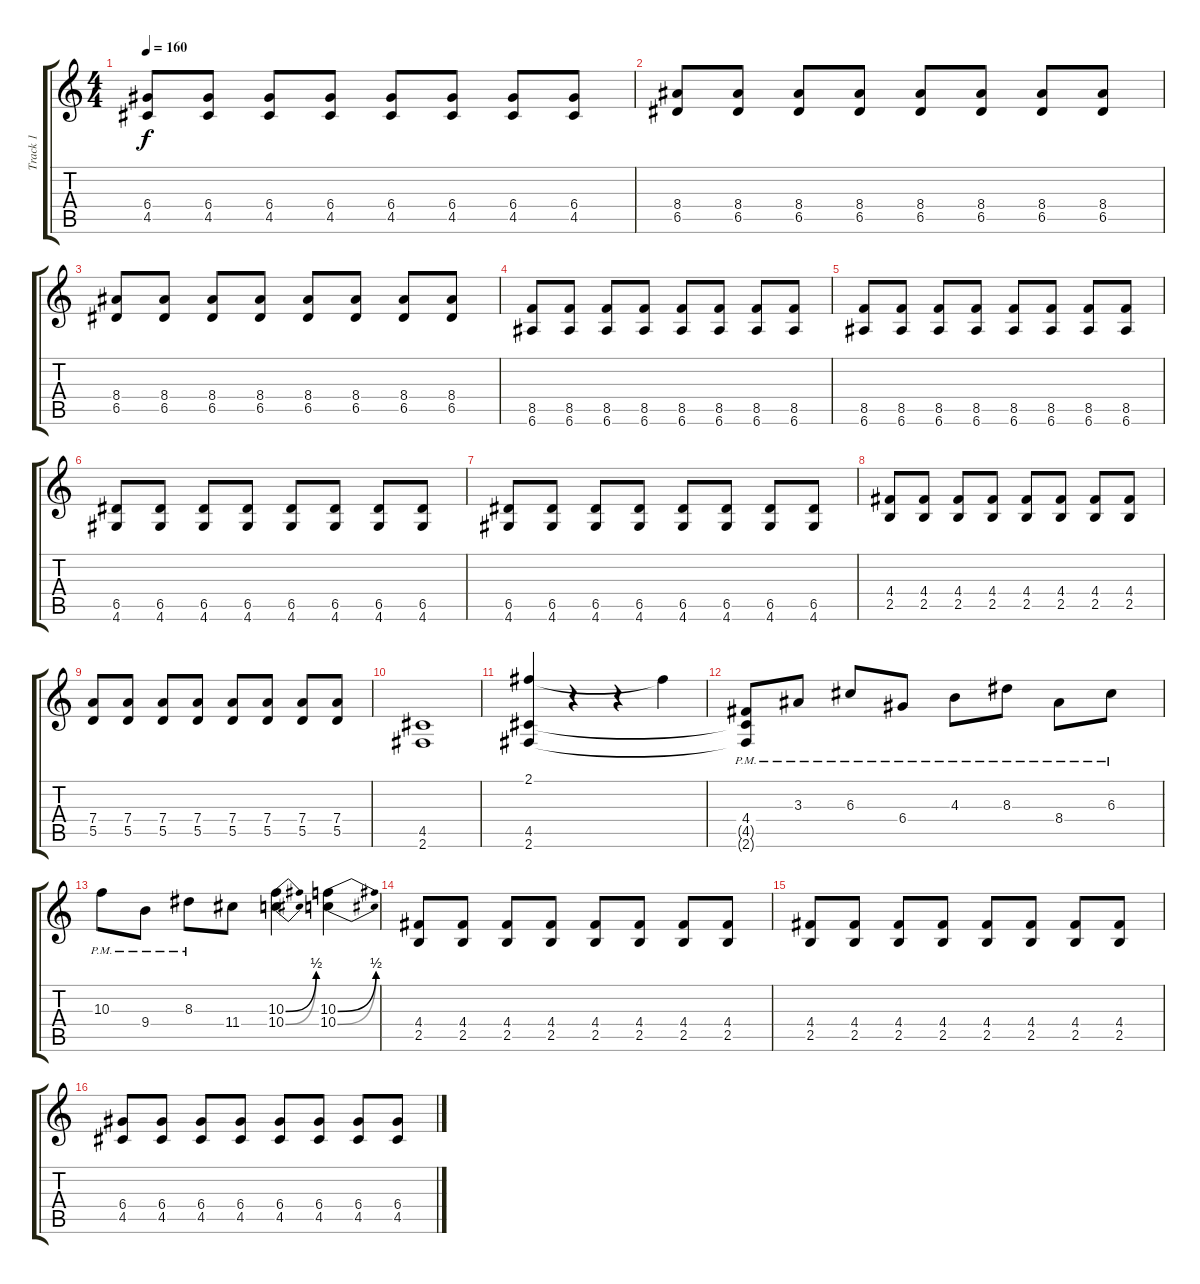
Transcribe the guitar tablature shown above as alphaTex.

\track ("Track 1" "Track 1") {instrument distortionguitar}
\staff {score tabs}
\tuning (E4 B3 G3 D3 A2 E2) {hide}
\ts (4 4)
\tempo 160
\clef g2
\ks c
(6.4 4.5).8{dy f} (6.4 4.5).8 (6.4 4.5).8 (6.4 4.5).8 (6.4 4.5).8 (6.4 4.5).8 (6.4 4.5).8 (6.4 4.5).8 |
(8.4 6.5).8 (8.4 6.5).8 (8.4 6.5).8 (8.4 6.5).8 (8.4 6.5).8 (8.4 6.5).8 (8.4 6.5).8 (8.4 6.5).8 |
(8.4 6.5).8 (8.4 6.5).8 (8.4 6.5).8 (8.4 6.5).8 (8.4 6.5).8 (8.4 6.5).8 (8.4 6.5).8 (8.4 6.5).8 |
(8.5 6.6).8 (8.5 6.6).8 (8.5 6.6).8 (8.5 6.6).8 (8.5 6.6).8 (8.5 6.6).8 (8.5 6.6).8 (8.5 6.6).8 |
(8.5 6.6).8 (8.5 6.6).8 (8.5 6.6).8 (8.5 6.6).8 (8.5 6.6).8 (8.5 6.6).8 (8.5 6.6).8 (8.5 6.6).8 |
(6.5 4.6).8 (6.5 4.6).8 (6.5 4.6).8 (6.5 4.6).8 (6.5 4.6).8 (6.5 4.6).8 (6.5 4.6).8 (6.5 4.6).8 |
(6.5 4.6).8 (6.5 4.6).8 (6.5 4.6).8 (6.5 4.6).8 (6.5 4.6).8 (6.5 4.6).8 (6.5 4.6).8 (6.5 4.6).8 |
(4.4 2.5).8 (4.4 2.5).8 (4.4 2.5).8 (4.4 2.5).8 (4.4 2.5).8 (4.4 2.5).8 (4.4 2.5).8 (4.4 2.5).8 |
(7.4 5.5).8 (7.4 5.5).8 (7.4 5.5).8 (7.4 5.5).8 (7.4 5.5).8 (7.4 5.5).8 (7.4 5.5).8 (7.4 5.5).8 |
(4.5 2.6).1 |
(2.1 4.5 2.6).4 r.4 r.4 2.1{t}.4 |
(4.4{pm} 4.5{t} 2.6{t}).8 3.3{pm}.8 6.3{pm}.8 6.4{pm}.8 4.3{pm}.8 8.3{pm}.8 8.4{pm}.8 6.3{pm}.8 |
10.3{pm}.8 9.4{pm}.8 8.3{pm}.8 11.4.8 (10.3{be (bend 0 0 60 2)} 10.4{be (bend 0 0 60 2)}).4 (10.3{be (bend 0 0 60 2)} 10.4{be (bend 0 0 60 2)}).4 |
(4.4 2.5).8 (4.4 2.5).8 (4.4 2.5).8 (4.4 2.5).8 (4.4 2.5).8 (4.4 2.5).8 (4.4 2.5).8 (4.4 2.5).8 |
(4.4 2.5).8 (4.4 2.5).8 (4.4 2.5).8 (4.4 2.5).8 (4.4 2.5).8 (4.4 2.5).8 (4.4 2.5).8 (4.4 2.5).8 |
(6.4 4.5).8 (6.4 4.5).8 (6.4 4.5).8 (6.4 4.5).8 (6.4 4.5).8 (6.4 4.5).8 (6.4 4.5).8 (6.4 4.5).8
